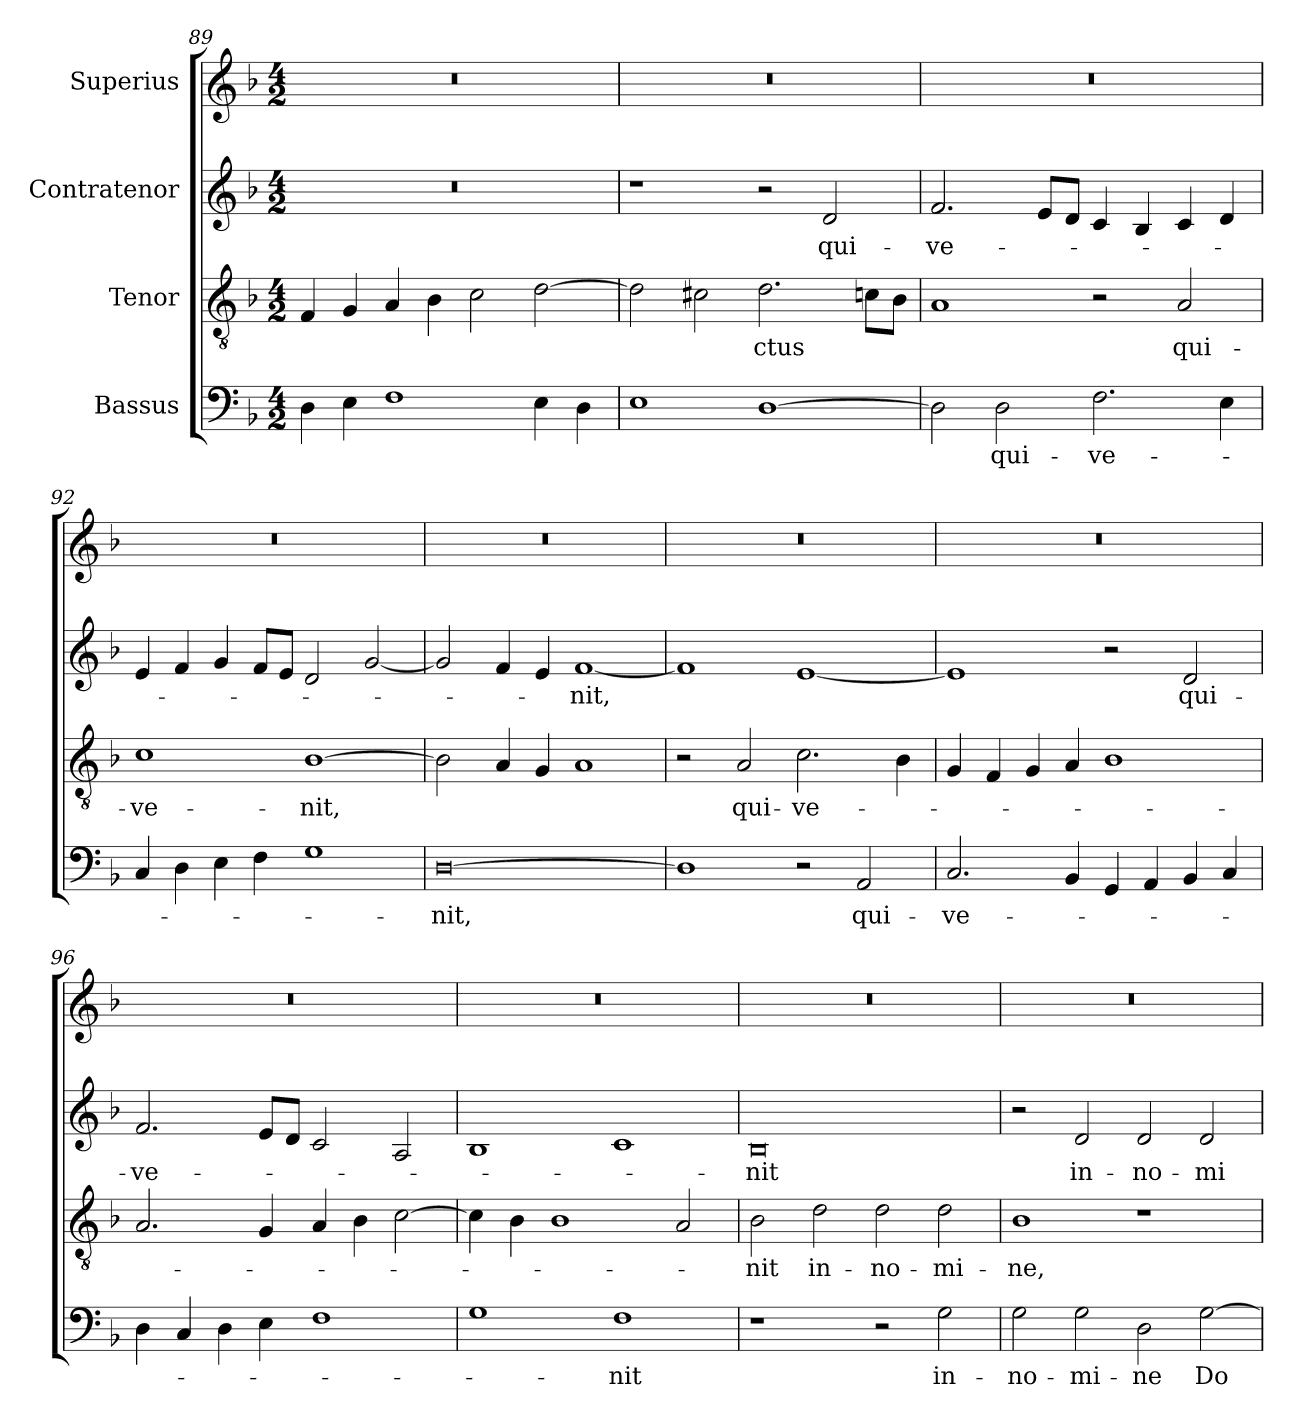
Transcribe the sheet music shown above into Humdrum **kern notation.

**kern	**text	**kern	**text	**kern	**text	**kern
*part4	*part4	*part3	*part3	*part2	*part2	*part1
*staff4	*staff4	*staff3	*staff3	*staff2	*staff2	*staff1
*I"Bassus	*	*I"Tenor	*	*I"Contratenor	*	*I"Superius
*clefF4	*	*clefGv2	*	*clefG2	*	*clefG2
*k[b-]	*	*k[b-]	*	*k[b-]	*	*k[b-]
*M4/2	*	*M4/2	*	*M4/2	*	*M4/2
=89	=89	=89	=89	=89	=89	=89
4D\	.	4F/	.	0r	.	0r
4E\	.	4G/	.	.	.	.
1F\	.	4A/	.	.	.	.
.	.	4B-\	.	.	.	.
.	.	2c\	.	.	.	.
4E\	.	[2d\	.	.	.	.
4D\	.	.	.	.	.	.
=90	=90	=90	=90	=90	=90	=90
1E\	.	2d\]	.	1r	.	0r
.	.	2c#X\	.	.	.	.
[1D\	.	2.d\	-ctus	2r	.	.
.	.	.	.	2d/	qui-	.
.	.	8cn\L	.	.	.	.
.	.	8B-\J	.	.	.	.
=91	=91	=91	=91	=91	=91	=91
2D\]	.	1A/	.	2.f/	ve-	0r
2D\	qui-	.	.	.	.	.
.	.	.	.	8e/L	.	.
.	.	.	.	8d/J	.	.
2.F\	ve-	2r	.	4c/	.	.
.	.	.	.	4B-/	.	.
.	.	2A/	qui-	4c/	.	.
4E\	.	.	.	4d/	.	.
=92	=92	=92	=92	=92	=92	=92
4C/	.	1c\	ve-	4e/	.	0r
4D\	.	.	.	4f/	.	.
4E\	.	.	.	4g/	.	.
4F\	.	.	.	8f/L	.	.
.	.	.	.	8e/J	.	.
1G\	.	[1B-\	-nit,	2d/	.	.
.	.	.	.	[2g/	.	.
=93	=93	=93	=93	=93	=93	=93
[0D\	-nit,	2B-\]	.	2g/]	.	0r
.	.	4A/	.	4f/	.	.
.	.	4G/	.	4e/	.	.
.	.	1A/	.	[1f/	-nit,	.
=94	=94	=94	=94	=94	=94	=94
1D\]	.	2r	.	1f/]	.	0r
.	.	2A/	qui-	.	.	.
2r	.	2.c\	ve-	[1e/	.	.
2AA/	qui-	.	.	.	.	.
.	.	4B-\	.	.	.	.
=95	=95	=95	=95	=95	=95	=95
2.C/	ve-	4G/	.	1e/]	.	0r
.	.	4F/	.	.	.	.
.	.	4G/	.	.	.	.
4BB-/	.	4A/	.	.	.	.
4GG/	.	1B-\	.	2r	.	.
4AA/	.	.	.	.	.	.
4BB-/	.	.	.	2d/	qui-	.
4C/	.	.	.	.	.	.
=96	=96	=96	=96	=96	=96	=96
4D\	.	2.A/	.	2.f/	ve-	0r
4C/	.	.	.	.	.	.
4D\	.	.	.	.	.	.
4E\	.	4G/	.	8e/L	.	.
.	.	.	.	8d/J	.	.
1F\	.	4A/	.	2c/	.	.
.	.	4B-\	.	.	.	.
.	.	[2c\	.	2A/	.	.
=97	=97	=97	=97	=97	=97	=97
1G\	.	4c\]	.	1B-/	.	0r
.	.	4B-\	.	.	.	.
.	.	1B-\	.	.	.	.
1F\	-nit	.	.	1c/	.	.
.	.	2A/	.	.	.	.
=98	=98	=98	=98	=98	=98	=98
1r	.	2B-\	-nit	0B-/	-nit	0r
.	.	2d\	in-	.	.	.
2r	.	2d\	no-	.	.	.
2G\	in-	2d\	-mi-	.	.	.
=99	=99	=99	=99	=99	=99	=99
2G\	no-	1B-\	-ne,	2r	.	0r
2G\	-mi-	.	.	2d/	in-	.
2D\	-ne	1r	.	2d/	no-	.
[2G\	Do-	.	.	2d/	-mi-	.
=	=	=	=	=	=	=
*-	*-	*-	*-	*-	*-	*-
